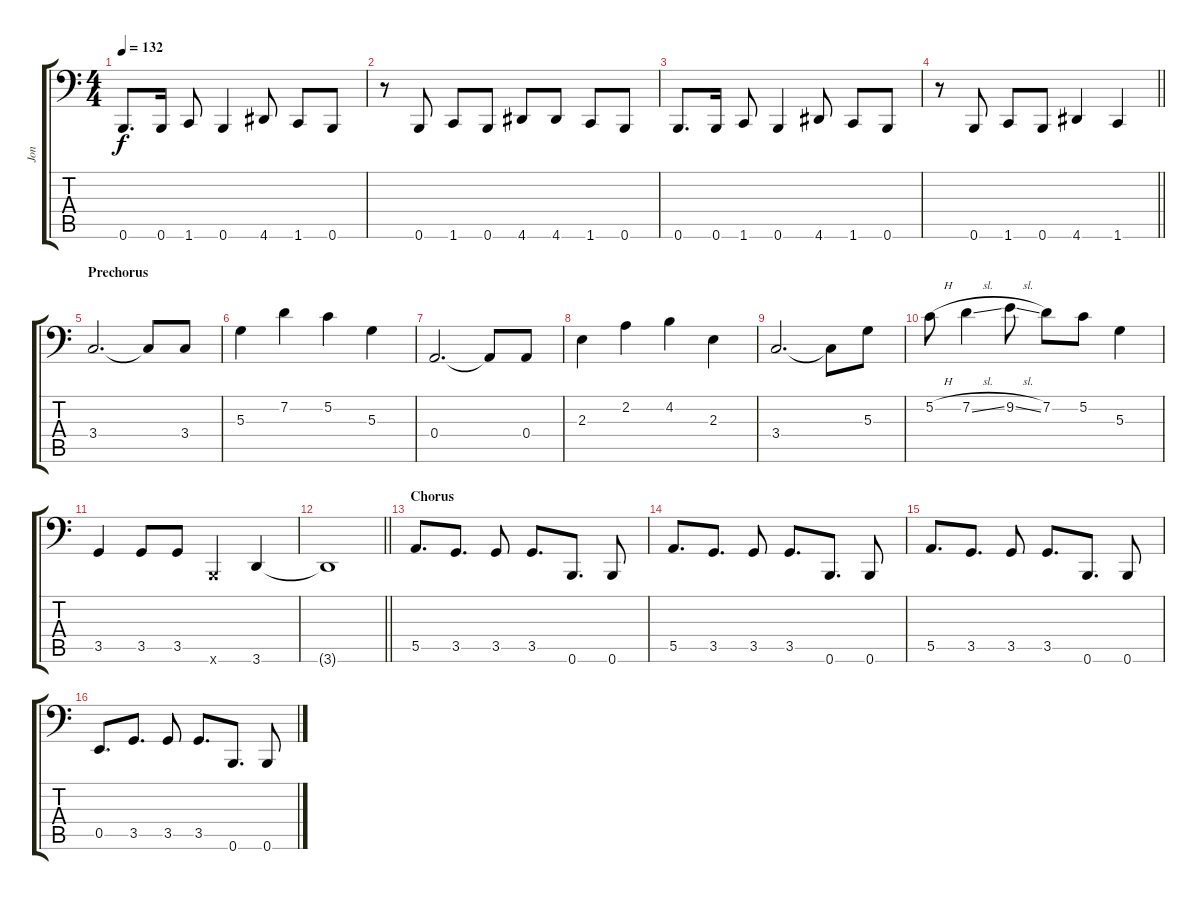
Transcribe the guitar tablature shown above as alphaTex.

\track ("Jon" "Jon") {instrument electricbassfinger}
\staff {score tabs}
\tuning (C3 G2 D2 A1 E1 B0) {hide}
\ts (4 4)
\tempo 132
\clef f4
\ks c
0.6.8{d dy f} 0.6.16 1.6.8 0.6.4 4.6.8 1.6.8 0.6.8 |
r.8 0.6.8 1.6.8 0.6.8 4.6.8 4.6.8 1.6.8 0.6.8 |
0.6.8{d} 0.6.16 1.6.8 0.6.4 4.6.8 1.6.8 0.6.8 |
\barLineRight lightlight
r.8 0.6.8 1.6.8 0.6.8 4.6.4 1.6.4 |
\section ("" "Prechorus")
3.4.2{d} 3.4{t}.8 3.4.8 |
5.3.4 7.2.4 5.2.4 5.3.4 |
0.4.2{d} 0.4{t}.8 0.4.8 |
2.3.4 2.2.4 4.2.4 2.3.4 |
3.4.2{d} 3.4{t}.8 5.3.8 |
5.2{h}.8 7.2{sl}.4 9.2{sl}.8 7.2.8 5.2.8 5.3.4 |
3.5.4 3.5.8 3.5.8 0.6{x}.4 3.6.4 |
\barLineRight lightlight
3.6{t}.1 |
\section ("" "Chorus")
5.5.8{d} 3.5.8{d} 3.5.8 3.5.8{d} 0.6.8{d} 0.6.8 |
5.5.8{d} 3.5.8{d} 3.5.8 3.5.8{d} 0.6.8{d} 0.6.8 |
5.5.8{d} 3.5.8{d} 3.5.8 3.5.8{d} 0.6.8{d} 0.6.8 |
0.5.8{d} 3.5.8{d} 3.5.8 3.5.8{d} 0.6.8{d} 0.6.8
